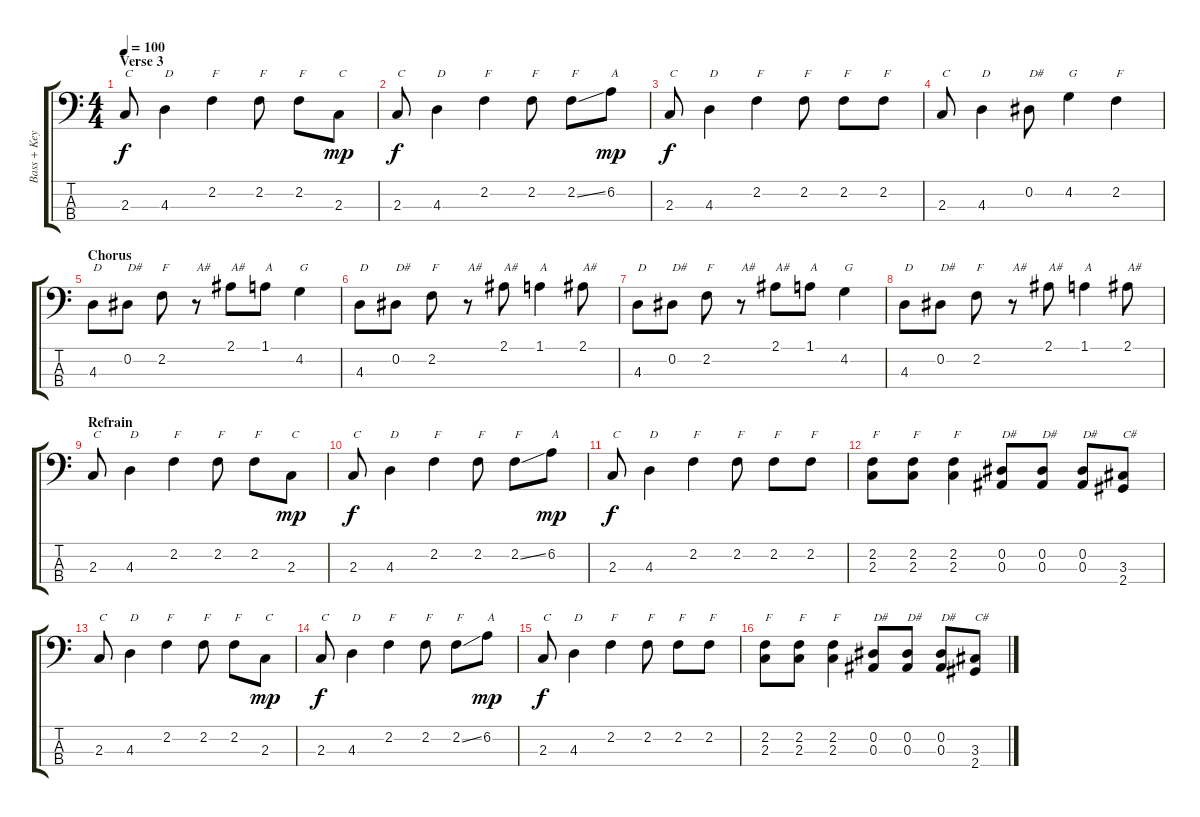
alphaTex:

\track ("Bass + KeyBoard Notes" "Bass + Key") {instrument electricbassfinger}
\staff {score tabs}
\tuning (Ab2 Eb2 Bb1 Gb1) {hide}
\ts (4 4)
\section ("" "Verse 3")
\tempo 100
\clef f4
\ks c
2.3.8{txt "C" dy f} 4.3.4{txt "D"} 2.2.4{txt "F"} 2.2.8{txt "F"} 2.2.8{txt "F"} 2.3.8{txt "C" dy mp} |
2.3.8{txt "C" dy f} 4.3.4{txt "D"} 2.2.4{txt "F"} 2.2.8{txt "F"} 2.2{ss}.8{txt "F"} 6.2.8{txt "A" dy mp} |
2.3.8{txt "C" dy f} 4.3.4{txt "D"} 2.2.4{txt "F"} 2.2.8{txt "F"} 2.2.8{txt "F"} 2.2.8{txt "F"} |
2.3.8{txt "C"} 4.3.4{txt "D"} 0.2.8{txt "D#"} 4.2.4{txt "G"} 2.2.4{txt "F"} |
\section ("" "Chorus")
4.3.8{txt "D"} 0.2.8{txt "D#"} 2.2.8{txt "F"} r.8{txt "A#"} 2.1.8{txt "A#"} 1.1.8{txt "A"} 4.2.4{txt "G"} |
4.3.8{txt "D"} 0.2.8{txt "D#"} 2.2.8{txt "F"} r.8{txt "A#"} 2.1.8{txt "A#"} 1.1.4{txt "A"} 2.1.8{txt "A#"} |
4.3.8{txt "D"} 0.2.8{txt "D#"} 2.2.8{txt "F"} r.8{txt "A#"} 2.1.8{txt "A#"} 1.1.8{txt "A"} 4.2.4{txt "G"} |
4.3.8{txt "D"} 0.2.8{txt "D#"} 2.2.8{txt "F"} r.8{txt "A#"} 2.1.8{txt "A#"} 1.1.4{txt "A"} 2.1.8{txt "A#"} |
\section ("" "Refrain")
2.3.8{txt "C"} 4.3.4{txt "D"} 2.2.4{txt "F"} 2.2.8{txt "F"} 2.2.8{txt "F"} 2.3.8{txt "C" dy mp} |
2.3.8{txt "C" dy f} 4.3.4{txt "D"} 2.2.4{txt "F"} 2.2.8{txt "F"} 2.2{ss}.8{txt "F"} 6.2.8{txt "A" dy mp} |
2.3.8{txt "C" dy f} 4.3.4{txt "D"} 2.2.4{txt "F"} 2.2.8{txt "F"} 2.2.8{txt "F"} 2.2.8{txt "F"} |
(2.2 2.3).8{txt "F"} (2.2 2.3).8{txt "F"} (2.2 2.3).4{txt "F"} (0.2 0.3).8{txt "D#"} (0.2 0.3).8{txt "D#"} (0.2 0.3).8{txt "D#"} (3.3 2.4).8{txt "C#"} |
2.3.8{txt "C"} 4.3.4{txt "D"} 2.2.4{txt "F"} 2.2.8{txt "F"} 2.2.8{txt "F"} 2.3.8{txt "C" dy mp} |
2.3.8{txt "C" dy f} 4.3.4{txt "D"} 2.2.4{txt "F"} 2.2.8{txt "F"} 2.2{ss}.8{txt "F"} 6.2.8{txt "A" dy mp} |
2.3.8{txt "C" dy f} 4.3.4{txt "D"} 2.2.4{txt "F"} 2.2.8{txt "F"} 2.2.8{txt "F"} 2.2.8{txt "F"} |
(2.2 2.3).8{txt "F"} (2.2 2.3).8{txt "F"} (2.2 2.3).4{txt "F"} (0.2 0.3).8{txt "D#"} (0.2 0.3).8{txt "D#"} (0.2 0.3).8{txt "D#"} (3.3 2.4).8{txt "C#"}
